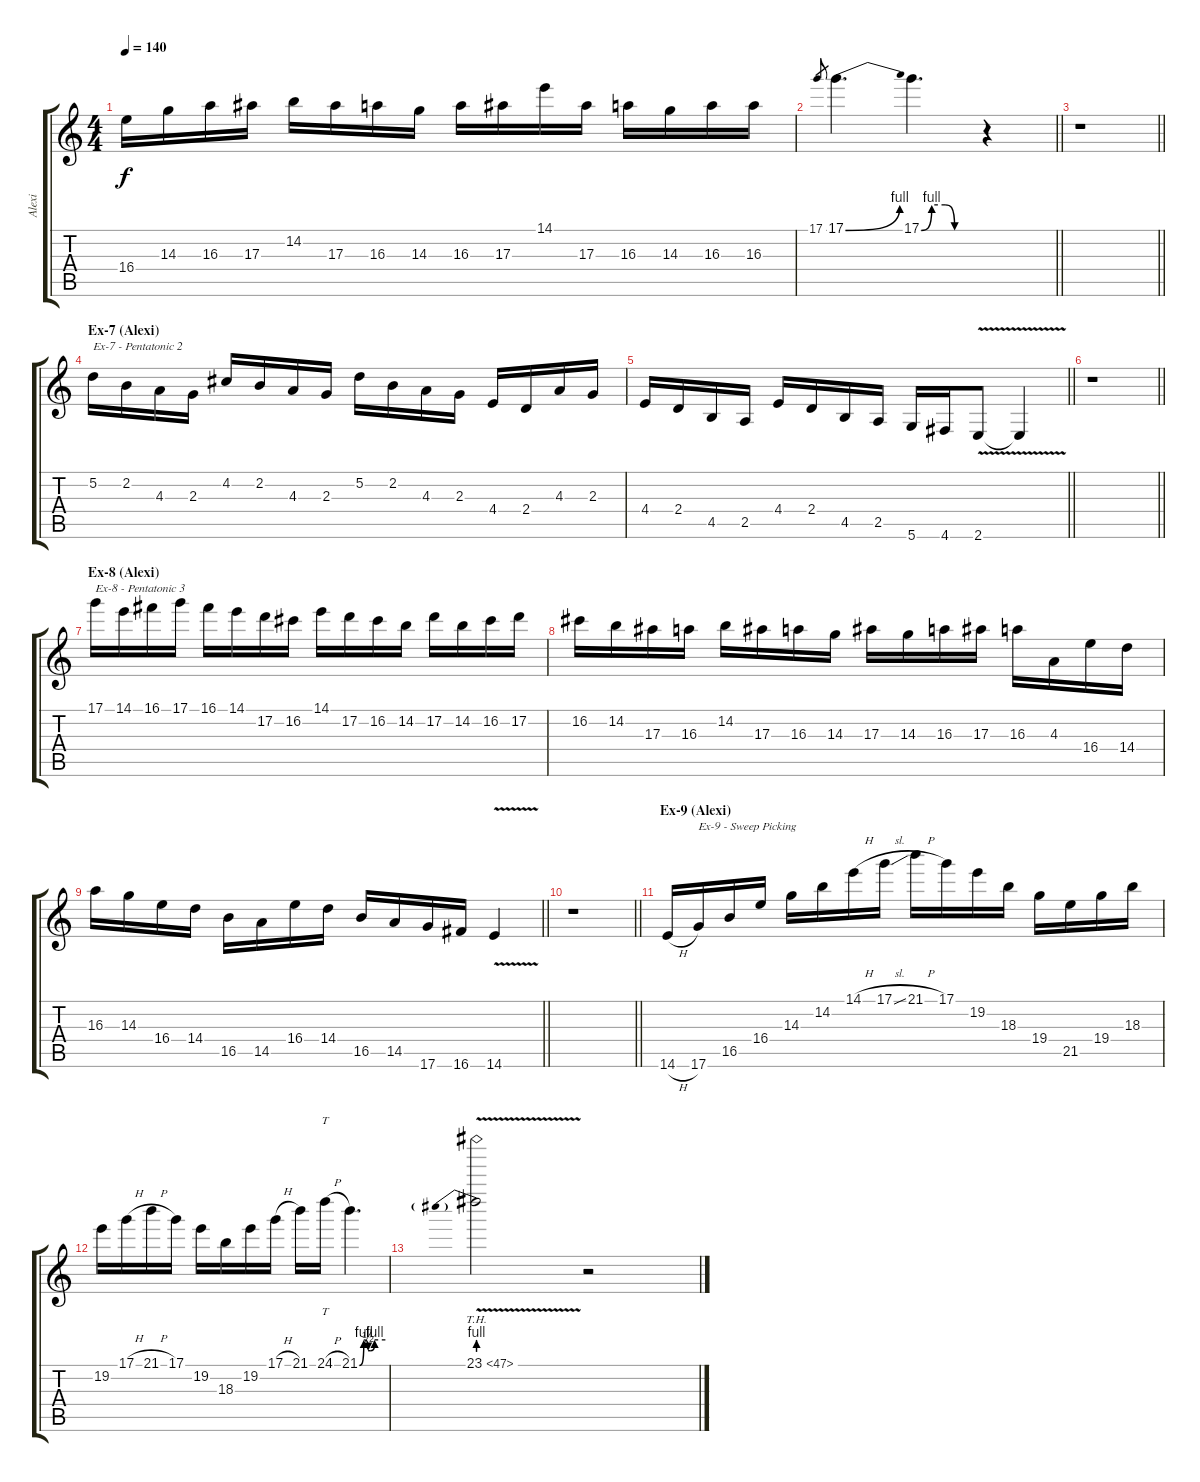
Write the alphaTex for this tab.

\track ("Alexi" "Alexi") {instrument distortionguitar}
\staff {score tabs}
\tuning (D4 A3 F3 C3 G2 D2) {hide}
\ts (4 4)
\tempo 140
\clef g2
\ks c
16.4.16{dy f} 14.3.16 16.3.16 17.3.16 14.2.16 17.3.16 16.3.16 14.3.16 16.3.16 17.3.16 14.1.16 17.3.16 16.3.16 14.3.16 16.3.16 16.3.16 |
\barLineRight lightlight
17.1.8{gr} 17.1{be (bend 0 0 60 4)}.4{d} 17.1{be (custom 0 0 11 4 25 4 35 0 60 0)}.4{d} r.4 |
\barLineRight lightlight
r.1 |
\section ("" "Ex-7 (Alexi)")
5.2.16{txt "Ex-7 - Pentatonic 2"} 2.2.16 4.3.16 2.3.16 4.2.16 2.2.16 4.3.16 2.3.16 5.2.16 2.2.16 4.3.16 2.3.16 4.4.16 2.4.16 4.3.16 2.3.16 |
\barLineRight lightlight
4.4.16 2.4.16 4.5.16 2.5.16 4.4.16 2.4.16 4.5.16 2.5.16 5.6.16 4.6.16 2.6{v}.8 2.6{t}.4 |
\barLineRight lightlight
r.1 |
\section ("" "Ex-8 (Alexi)")
17.1.16{txt "Ex-8 - Pentatonic 3"} 14.1.16 16.1.16 17.1.16 16.1.16 14.1.16 17.2.16 16.2.16 14.1.16 17.2.16 16.2.16 14.2.16 17.2.16 14.2.16 16.2.16 17.2.16 |
16.2.16 14.2.16 17.3.16 16.3.16 14.2.16 17.3.16 16.3.16 14.3.16 17.3.16 14.3.16 16.3.16 17.3.16 16.3.16 4.3.16 16.4.16 14.4.16 |
\barLineRight lightlight
16.3.16 14.3.16 16.4.16 14.4.16 16.5.16 14.5.16 16.4.16 14.4.16 16.5.16 14.5.16 17.6.16 16.6.16 14.6{v}.4 |
\barLineRight lightlight
r.1 |
\section ("" "Ex-9 (Alexi)")
14.6{h}.16 17.6.16{txt "Ex-9 - Sweep Picking"} 16.5.16 16.4.16 14.3.16 14.2.16 14.1{h}.16 17.1{sl}.16 21.1{h}.16 17.1.16 19.2.16 18.3.16 19.4.16 21.5.16 19.4.16 18.3.16 |
19.2.16 17.1{h}.16 21.1{h}.16 17.1.16 19.2.16 18.3.16 19.2.16 17.1{h}.16 21.1.16 24.1{h}.16{tt} 21.1{be (custom 0 0 10 4 20 2 25 2 35 4 60 4)}.4{d} |
23.1{be (prebend 0 4 60 4) th 24 v}.2 r.2
